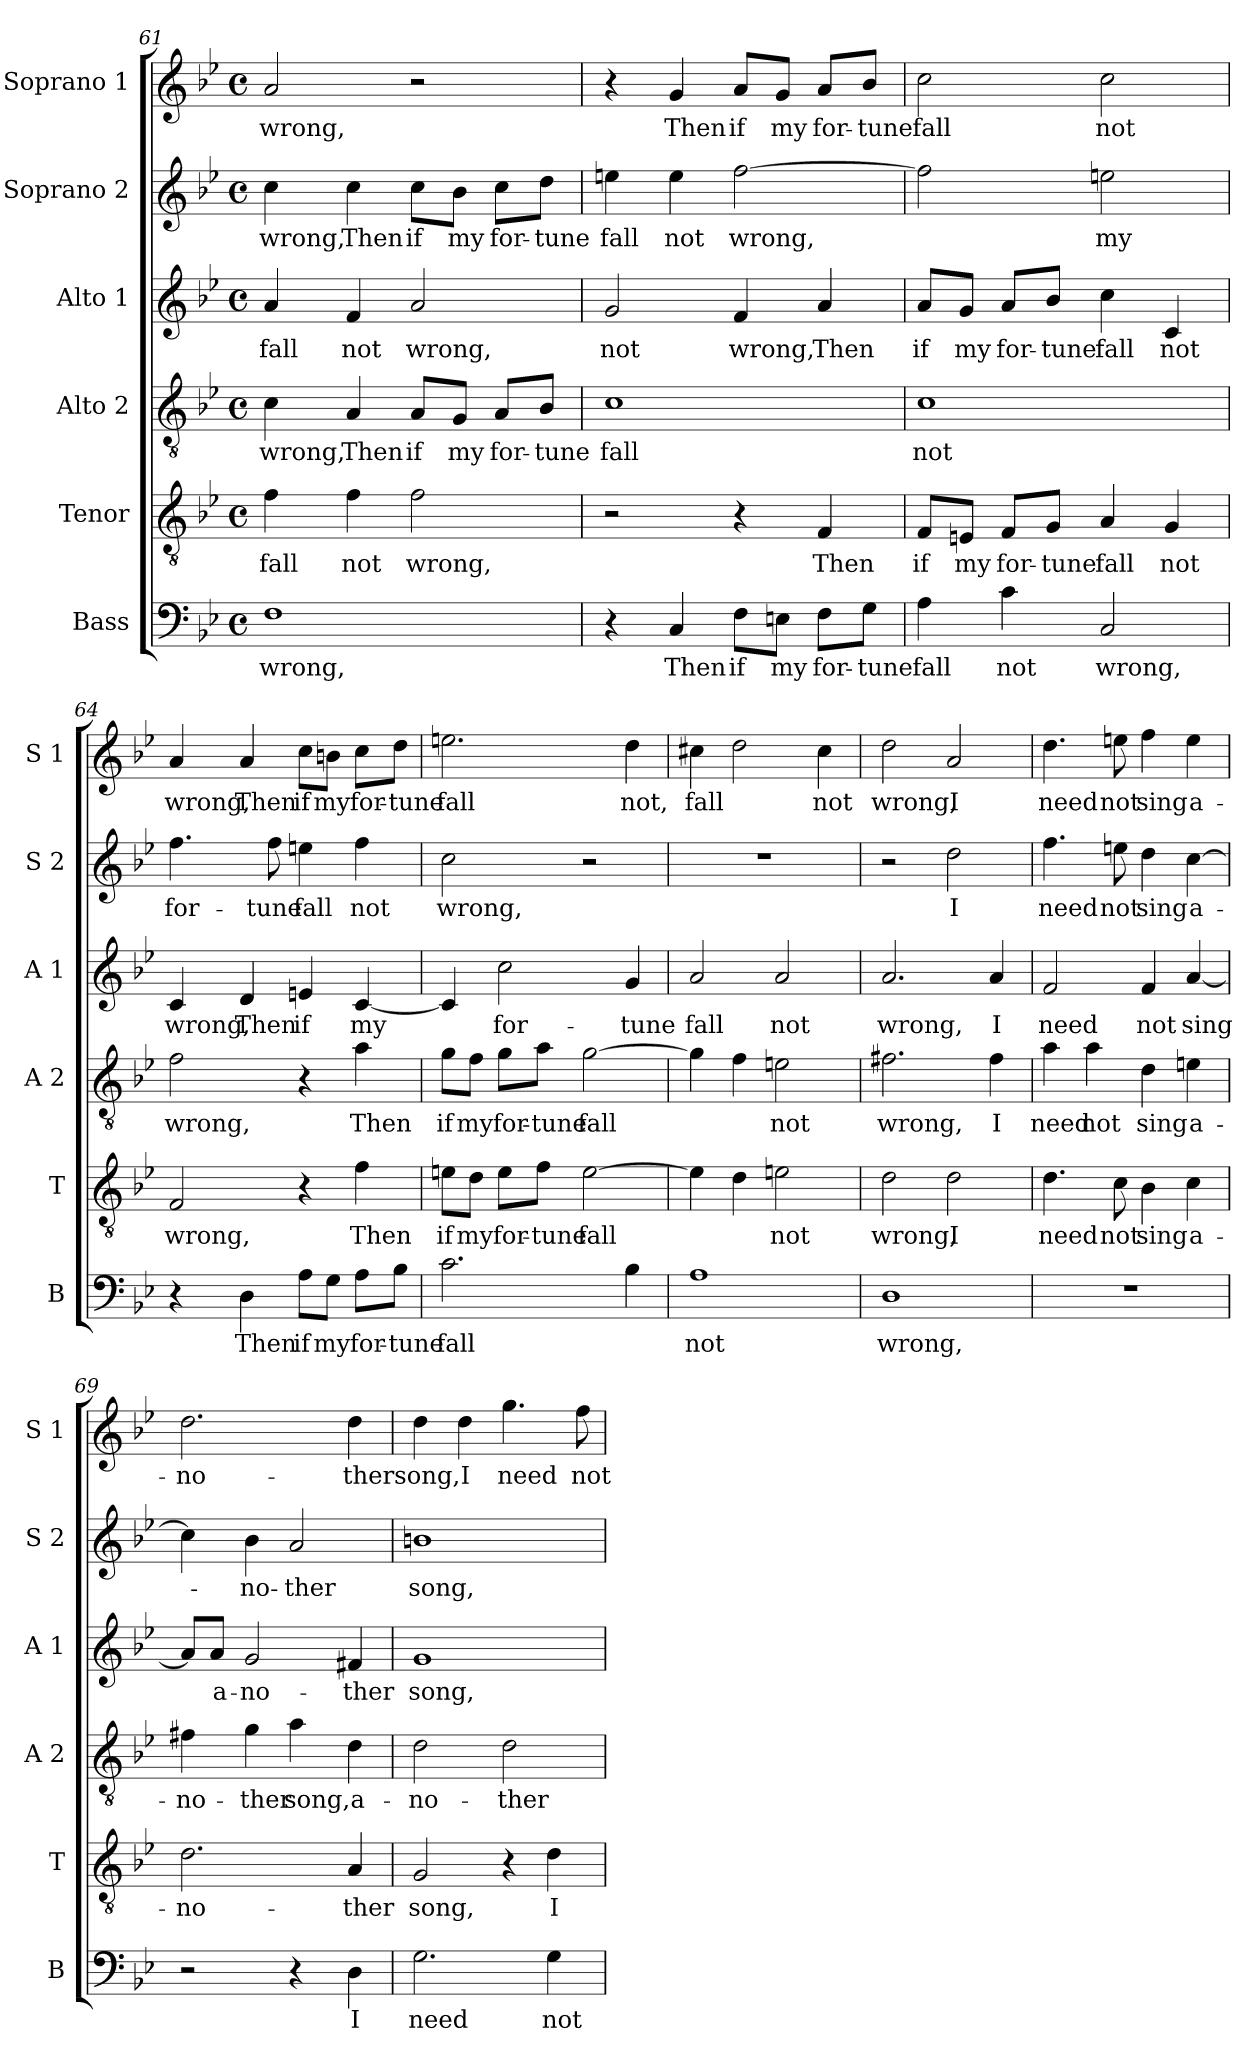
**kern	**text	**kern	**text	**kern	**text	**kern	**text	**kern	**text	**kern	**text
*part6	*part6	*part5	*part5	*part4	*part4	*part3	*part3	*part2	*part2	*part1	*part1
*staff6	*staff6	*staff5	*staff5	*staff4	*staff4	*staff3	*staff3	*staff2	*staff2	*staff1	*staff1
*I"Bass	*	*I"Tenor	*	*I"Alto 2	*	*I"Alto 1	*	*I"Soprano 2	*	*I"Soprano 1	*
*I'B	*	*I'T	*	*I'A 2	*	*I'A 1	*	*I'S 2	*	*I'S 1	*
*clefF4	*	*clefGv2	*	*clefGv2	*	*clefG2	*	*clefG2	*	*clefG2	*
*k[b-e-]	*	*k[b-e-]	*	*k[b-e-]	*	*k[b-e-]	*	*k[b-e-]	*	*k[b-e-]	*
*B-:	*	*B-:	*	*B-:	*	*B-:	*	*B-:	*	*B-:	*
*M4/4	*	*M4/4	*	*M4/4	*	*M4/4	*	*M4/4	*	*M4/4	*
*met(c)	*	*met(c)	*	*met(c)	*	*met(c)	*	*met(c)	*	*met(c)	*
=61	=61	=61	=61	=61	=61	=61	=61	=61	=61	=61	=61
!	!LO:LY:b	!	!LO:LY:b	!	!LO:LY:b	!	!LO:LY:b	!	!LO:LY:b	!	!LO:LY:b
1F	wrong,	4f\	fall	4c\	wrong,	4a/	fall	4cc\	wrong,	2a/	wrong,
!	!	!	!LO:LY:b	!	!LO:LY:b	!	!LO:LY:b	!	!LO:LY:b	!	!
.	.	4f\	not	4A/	Then	4f/	not	4cc\	Then	.	.
!	!	!	!LO:LY:b	!	!LO:LY:b	!	!LO:LY:b	!	!LO:LY:b	!	!
.	.	2f\	wrong,	8A/L	if	2a/	wrong,	8cc\L	if	2r	.
!	!	!	!	!	!LO:LY:b	!	!	!	!LO:LY:b	!	!
.	.	.	.	8G/J	my	.	.	8b-\J	my	.	.
!	!	!	!	!	!LO:LY:b	!	!	!	!LO:LY:b	!	!
.	.	.	.	8A/L	for-	.	.	8cc\L	for-	.	.
!	!	!	!	!	!LO:LY:b	!	!	!	!LO:LY:b	!	!
.	.	.	.	8B-/J	-tune	.	.	8dd\J	-tune	.	.
=62	=62	=62	=62	=62	=62	=62	=62	=62	=62	=62	=62
!	!	!	!	!	!LO:LY:b	!	!LO:LY:b	!	!LO:LY:b	!	!
4r	.	2r	.	1c	fall	2g/	not	4een\	fall	4r	.
!	!LO:LY:b	!	!	!	!	!	!	!	!LO:LY:b	!	!LO:LY:b
4C/	Then	.	.	.	.	.	.	4ee\	not	4g/	Then
!	!LO:LY:b	!	!	!	!	!	!LO:LY:b	!	!LO:LY:b	!	!LO:LY:b
8F\L	if	4r	.	.	.	4f/	wrong,	[2ff\	wrong,	8a/L	if
!	!LO:LY:b	!	!	!	!	!	!	!	!	!	!LO:LY:b
8En\J	my	.	.	.	.	.	.	.	.	8g/J	my
!	!LO:LY:b	!	!LO:LY:b	!	!	!	!LO:LY:b	!	!	!	!LO:LY:b
8F\L	for-	4F/	Then	.	.	4a/	Then	.	.	8a/L	for-
!	!LO:LY:b	!	!	!	!	!	!	!	!	!	!LO:LY:b
8G\J	-tune	.	.	.	.	.	.	.	.	8b-/J	-tune
=63	=63	=63	=63	=63	=63	=63	=63	=63	=63	=63	=63
!	!LO:LY:b	!	!LO:LY:b	!	!LO:LY:b	!	!LO:LY:b	!	!	!	!LO:LY:b
4A\	fall	8F/L	if	1c	not	8a/L	if	2ff\]	.	2cc\	fall
!	!	!	!LO:LY:b	!	!	!	!LO:LY:b	!	!	!	!
.	.	8En/J	my	.	.	8g/J	my	.	.	.	.
!	!LO:LY:b	!	!LO:LY:b	!	!	!	!LO:LY:b	!	!	!	!
4c\	not	8F/L	for-	.	.	8a/L	for-	.	.	.	.
!	!	!	!LO:LY:b	!	!	!	!LO:LY:b	!	!	!	!
.	.	8G/J	-tune	.	.	8b-/J	-tune	.	.	.	.
!	!LO:LY:b	!	!LO:LY:b	!	!	!	!LO:LY:b	!	!LO:LY:b	!	!LO:LY:b
2C/	wrong,	4A/	fall	.	.	4cc\	fall	2een\	my	2cc\	not
!	!	!	!LO:LY:b	!	!	!	!LO:LY:b	!	!	!	!
.	.	4G/	not	.	.	4c/	not	.	.	.	.
!!LO:PB:g=z
=64	=64	=64	=64	=64	=64	=64	=64	=64	=64	=64	=64
!	!	!	!LO:LY:b	!	!LO:LY:b	!	!LO:LY:b	!	!LO:LY:b	!	!LO:LY:b
4r	.	2F/	wrong,	2f\	wrong,	4c/	wrong,	4.ff\	for-	4a/	wrong,
!	!LO:LY:b	!	!	!	!	!	!LO:LY:b	!	!	!	!LO:LY:b
4D\	Then	.	.	.	.	4d/	Then	.	.	4a/	Then
!	!	!	!	!	!	!	!	!	!LO:LY:b	!	!
.	.	.	.	.	.	.	.	8ff\	-tune	.	.
!	!LO:LY:b	!	!	!	!	!	!LO:LY:b	!	!LO:LY:b	!	!LO:LY:b
8A\L	if	4r	.	4r	.	4en/	if	4een\	fall	8cc\L	if
!	!LO:LY:b	!	!	!	!	!	!	!	!	!	!LO:LY:b
8G\J	my	.	.	.	.	.	.	.	.	8bn\J	my
!	!LO:LY:b	!	!LO:LY:b	!	!LO:LY:b	!	!LO:LY:b	!	!LO:LY:b	!	!LO:LY:b
8A\L	for-	4f\	Then	4a\	Then	[4c/	my	4ff\	not	8cc\L	for-
!	!LO:LY:b	!	!	!	!	!	!	!	!	!	!LO:LY:b
8B-\J	-tune	.	.	.	.	.	.	.	.	8dd\J	-tune
=65	=65	=65	=65	=65	=65	=65	=65	=65	=65	=65	=65
!	!LO:LY:b	!	!LO:LY:b	!	!LO:LY:b	!	!	!	!LO:LY:b	!	!LO:LY:b
2.c\	fall	8en\L	if	8g\L	if	4c/]	.	2cc\	wrong,	2.een\	fall
!	!	!	!LO:LY:b	!	!LO:LY:b	!	!	!	!	!	!
.	.	8d\J	my	8f\J	my	.	.	.	.	.	.
!	!	!	!LO:LY:b	!	!LO:LY:b	!	!LO:LY:b	!	!	!	!
.	.	8e\L	for-	8g\L	for-	2cc\	for-	.	.	.	.
!	!	!	!LO:LY:b	!	!LO:LY:b	!	!	!	!	!	!
.	.	8f\J	-tune	8a\J	-tune	.	.	.	.	.	.
!	!	!	!LO:LY:b	!	!LO:LY:b	!	!	!	!	!	!
.	.	[2e\	fall	[2g\	fall	.	.	2r	.	.	.
!	!	!	!	!	!	!	!LO:LY:b	!	!	!	!LO:LY:b
4B-\	.	.	.	.	.	4g/	-tune	.	.	4dd\	not,
=66	=66	=66	=66	=66	=66	=66	=66	=66	=66	=66	=66
!	!LO:LY:b	!	!	!	!	!	!LO:LY:b	!	!	!	!LO:LY:b
1A	not	4e\]	.	4g\]	.	2a/	fall	1r	.	4cc#X\	fall
.	.	4d\	.	4f\	.	.	.	.	.	2dd\	.
!	!	!	!LO:LY:b	!	!LO:LY:b	!	!LO:LY:b	!	!	!	!
.	.	2en\	not	2en\	not	2a/	not	.	.	.	.
!	!	!	!	!	!	!	!	!	!	!	!LO:LY:b
.	.	.	.	.	.	.	.	.	.	4cc#\	not
=67	=67	=67	=67	=67	=67	=67	=67	=67	=67	=67	=67
!	!LO:LY:b	!	!LO:LY:b	!	!LO:LY:b	!	!LO:LY:b	!	!	!	!LO:LY:b
1D	wrong,	2d\	wrong,	2.f#X\	wrong,	2.a/	wrong,	2r	.	2dd\	wrong,
!	!	!	!LO:LY:b	!	!	!	!	!	!LO:LY:b	!	!LO:LY:b
.	.	2d\	I	.	.	.	.	2dd\	I	2a/	I
!	!	!	!	!	!LO:LY:b	!	!LO:LY:b	!	!	!	!
.	.	.	.	4f#\	I	4a/	I	.	.	.	.
=68	=68	=68	=68	=68	=68	=68	=68	=68	=68	=68	=68
!	!	!	!LO:LY:b	!	!LO:LY:b	!	!LO:LY:b	!	!LO:LY:b	!	!LO:LY:b
1r	.	4.d\	need	4a\	need	2f/	need	4.ff\	need	4.dd\	need
!	!	!	!	!	!LO:LY:b	!	!	!	!	!	!
.	.	.	.	4a\	not	.	.	.	.	.	.
!	!	!	!LO:LY:b	!	!	!	!	!	!LO:LY:b	!	!LO:LY:b
.	.	8c\	not	.	.	.	.	8een\	not	8een\	not
!	!	!	!LO:LY:b	!	!LO:LY:b	!	!LO:LY:b	!	!LO:LY:b	!	!LO:LY:b
.	.	4B-\	sing	4d\	sing	4f/	not	4dd\	sing	4ff\	sing
!	!	!	!LO:LY:b	!	!LO:LY:b	!	!LO:LY:b	!	!LO:LY:b	!	!LO:LY:b
.	.	4c\	a-	4en\	a-	[4a/	sing	[4cc\	a-	4ee\	a-
=69	=69	=69	=69	=69	=69	=69	=69	=69	=69	=69	=69
!	!	!	!LO:LY:b	!	!LO:LY:b	!	!	!	!	!	!LO:LY:b
2r	.	2.d\	-no-	4f#X\	-no-	8a/L]	.	4cc\]	.	2.dd\	-no-
!	!	!	!	!	!	!	!LO:LY:b	!	!	!	!
.	.	.	.	.	.	8a/J	a-	.	.	.	.
!	!	!	!	!	!LO:LY:b	!	!LO:LY:b	!	!LO:LY:b	!	!
.	.	.	.	4g\	-ther	2g/	-no-	4b-\	-no-	.	.
!	!	!	!	!	!LO:LY:b	!	!	!	!LO:LY:b	!	!
4r	.	.	.	4a\	song,	.	.	2a/	-ther	.	.
!	!LO:LY:b	!	!LO:LY:b	!	!LO:LY:b	!	!LO:LY:b	!	!	!	!LO:LY:b
4D\	I	4A/	-ther	4d\	a-	4f#X/	-ther	.	.	4dd\	-ther
!!LO:LB:g=z
=70	=70	=70	=70	=70	=70	=70	=70	=70	=70	=70	=70
!	!LO:LY:b	!	!LO:LY:b	!	!LO:LY:b	!	!LO:LY:b	!	!LO:LY:b	!	!LO:LY:b
2.G\	need	2G/	song,	2d\	-no-	1g	song,	1bn	song,	4dd\	song,
!	!	!	!	!	!	!	!	!	!	!	!LO:LY:b
.	.	.	.	.	.	.	.	.	.	4dd\	I
!	!	!	!	!	!LO:LY:b	!	!	!	!	!	!LO:LY:b
.	.	4r	.	2d\	-ther	.	.	.	.	4.gg\	need
!	!LO:LY:b	!	!LO:LY:b	!	!	!	!	!	!	!	!
4G\	not	4d\	I	.	.	.	.	.	.	.	.
!	!	!	!	!	!	!	!	!	!	!	!LO:LY:b
.	.	.	.	.	.	.	.	.	.	8ff\	not
=	=	=	=	=	=	=	=	=	=	=	=
*-	*-	*-	*-	*-	*-	*-	*-	*-	*-	*-	*-
